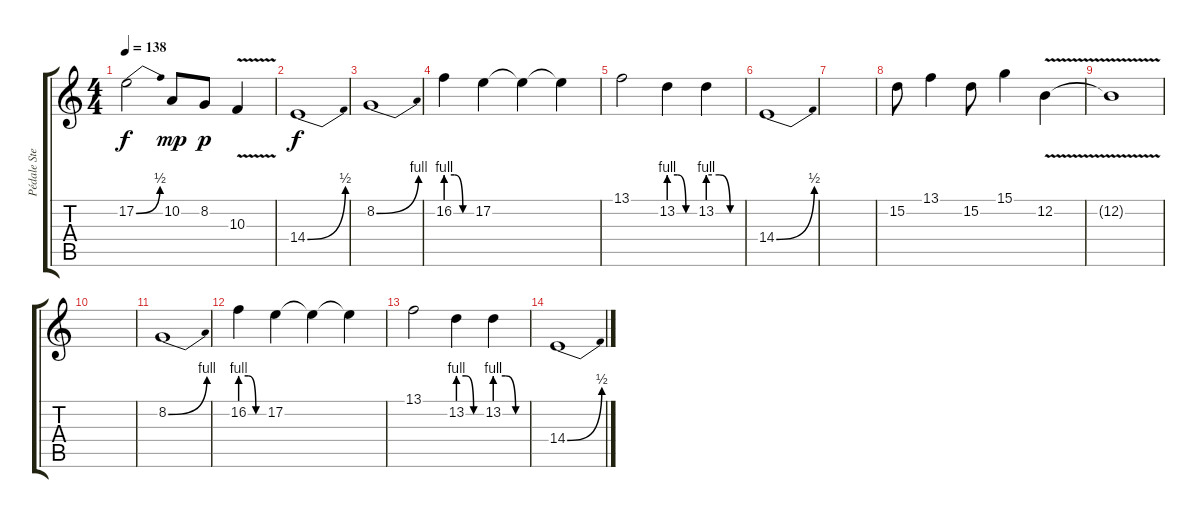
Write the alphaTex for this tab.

\track ("Pédale Steel Gtr." "Pédale Ste") {instrument viola}
\staff {score tabs}
\tuning (E4 B3 G3 D3 A2 E2) {hide}
\ts (4 4)
\tempo 138
\clef g2
\ks c
17.2{be (bend 0 0 60 2)}.2{dy f} 10.2.8{dy mp} 8.2.8{dy p} 10.3{v}.4 |
14.4{be (bend 0 0 60 2)}.1{dy f} |
8.2{be (bend 0 0 60 4)}.1{instrument electricguitarjazz} |
16.2{be (custom 0 4 20 4 40 0 60 0)}.4 17.2.4 17.2{t}.4 17.2{t}.4 |
13.1.2 13.2{be (custom 0 4 20 4 40 0 60 0)}.4 13.2{be (custom 0 4 20 4 40 0 60 0)}.4 |
14.4{be (bend 0 0 60 2)}.1 |
|
15.2.8 13.1.4 15.2.8 15.1.4 12.2{v}.4 |
12.2{t}.1 |
|
8.2{be (bend 0 0 60 4)}.1{instrument electricguitarjazz} |
16.2{be (custom 0 4 20 4 40 0 60 0)}.4 17.2.4 17.2{t}.4 17.2{t}.4 |
13.1.2 13.2{be (custom 0 4 20 4 40 0 60 0)}.4 13.2{be (custom 0 4 20 4 40 0 60 0)}.4 |
14.4{be (bend 0 0 60 2)}.1
